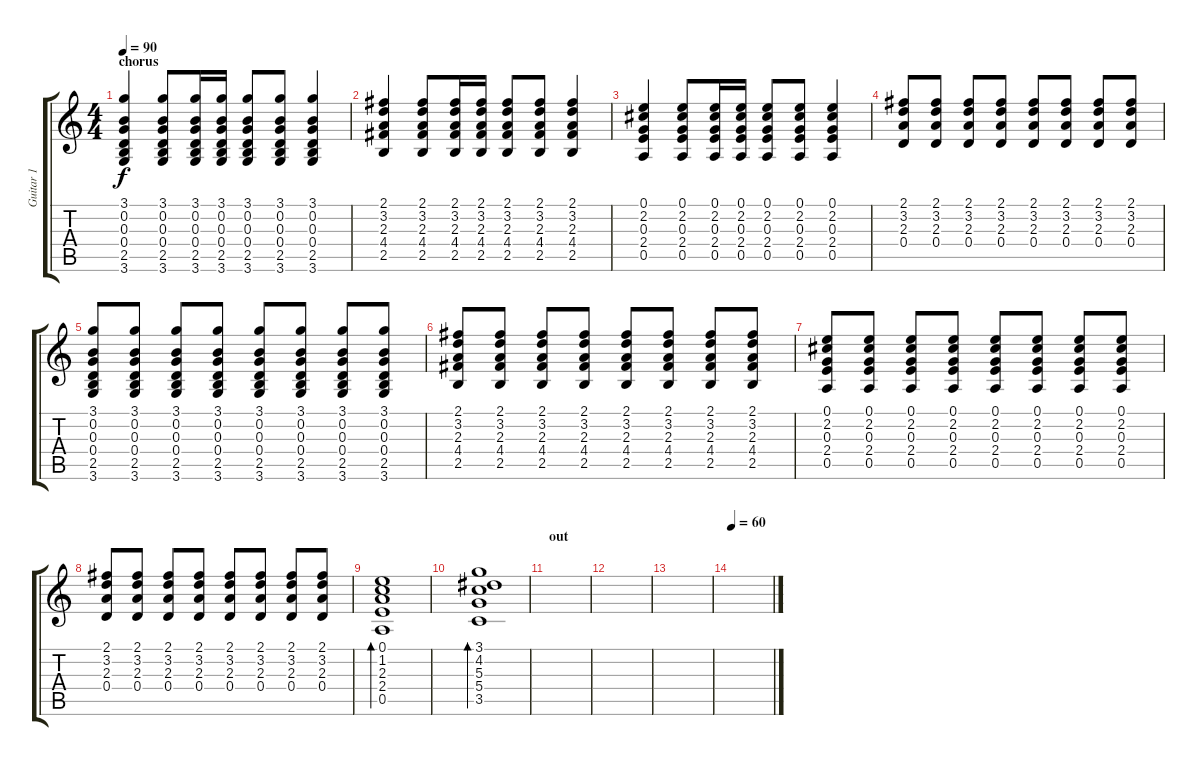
\track ("Guitar 1" "Guitar 1") {instrument acousticguitarsteel}
\staff {score tabs}
\tuning (E4 B3 G3 D3 A2 E2) {hide}
\ts (4 4)
\section ("" "chorus")
\tempo 90
\clef g2
\ks c
(3.1 0.2 0.3 0.4 2.5 3.6).4{dy f instrument acousticguitarsteel} (3.1 0.2 0.3 0.4 2.5 3.6).8 (3.1 0.2 0.3 0.4 2.5 3.6).16 (3.1 0.2 0.3 0.4 2.5 3.6).16 (3.1 0.2 0.3 0.4 2.5 3.6).8 (3.1 0.2 0.3 0.4 2.5 3.6).8 (3.1 0.2 0.3 0.4 2.5 3.6).4 |
(2.1 3.2 2.3 4.4 2.5).4 (2.1 3.2 2.3 4.4 2.5).8 (2.1 3.2 2.3 4.4 2.5).16 (2.1 3.2 2.3 4.4 2.5).16 (2.1 3.2 2.3 4.4 2.5).8 (2.1 3.2 2.3 4.4 2.5).8 (2.1 3.2 2.3 4.4 2.5).4 |
(0.1 2.2 0.3 2.4 0.5).4 (0.1 2.2 0.3 2.4 0.5).8 (0.1 2.2 0.3 2.4 0.5).16 (0.1 2.2 0.3 2.4 0.5).16 (0.1 2.2 0.3 2.4 0.5).8 (0.1 2.2 0.3 2.4 0.5).8 (0.1 2.2 0.3 2.4 0.5).4 |
(2.1 3.2 2.3 0.4).8{instrument overdrivenguitar} (2.1 3.2 2.3 0.4).8 (2.1 3.2 2.3 0.4).8 (2.1 3.2 2.3 0.4).8 (2.1 3.2 2.3 0.4).8 (2.1 3.2 2.3 0.4).8 (2.1 3.2 2.3 0.4).8 (2.1 3.2 2.3 0.4).8 |
(3.1 0.2 0.3 0.4 2.5 3.6).8{instrument overdrivenguitar} (3.1 0.2 0.3 0.4 2.5 3.6).8 (3.1 0.2 0.3 0.4 2.5 3.6).8 (3.1 0.2 0.3 0.4 2.5 3.6).8 (3.1 0.2 0.3 0.4 2.5 3.6).8 (3.1 0.2 0.3 0.4 2.5 3.6).8 (3.1 0.2 0.3 0.4 2.5 3.6).8 (3.1 0.2 0.3 0.4 2.5 3.6).8 |
(2.1 3.2 2.3 4.4 2.5).8 (2.1 3.2 2.3 4.4 2.5).8 (2.1 3.2 2.3 4.4 2.5).8 (2.1 3.2 2.3 4.4 2.5).8 (2.1 3.2 2.3 4.4 2.5).8 (2.1 3.2 2.3 4.4 2.5).8 (2.1 3.2 2.3 4.4 2.5).8 (2.1 3.2 2.3 4.4 2.5).8 |
(0.1 2.2 0.3 2.4 0.5).8 (0.1 2.2 0.3 2.4 0.5).8 (0.1 2.2 0.3 2.4 0.5).8 (0.1 2.2 0.3 2.4 0.5).8 (0.1 2.2 0.3 2.4 0.5).8 (0.1 2.2 0.3 2.4 0.5).8 (0.1 2.2 0.3 2.4 0.5).8 (0.1 2.2 0.3 2.4 0.5).8 |
(2.1 3.2 2.3 0.4).8 (2.1 3.2 2.3 0.4).8 (2.1 3.2 2.3 0.4).8 (2.1 3.2 2.3 0.4).8 (2.1 3.2 2.3 0.4).8 (2.1 3.2 2.3 0.4).8 (2.1 3.2 2.3 0.4).8 (2.1 3.2 2.3 0.4).8 |
(0.1 1.2 2.3 2.4 0.5).1{bd 480} |
(3.1 4.2 5.3 5.4 3.5).1{bd 480} |
\section ("" "out")
|
|
|
\tempo 60
